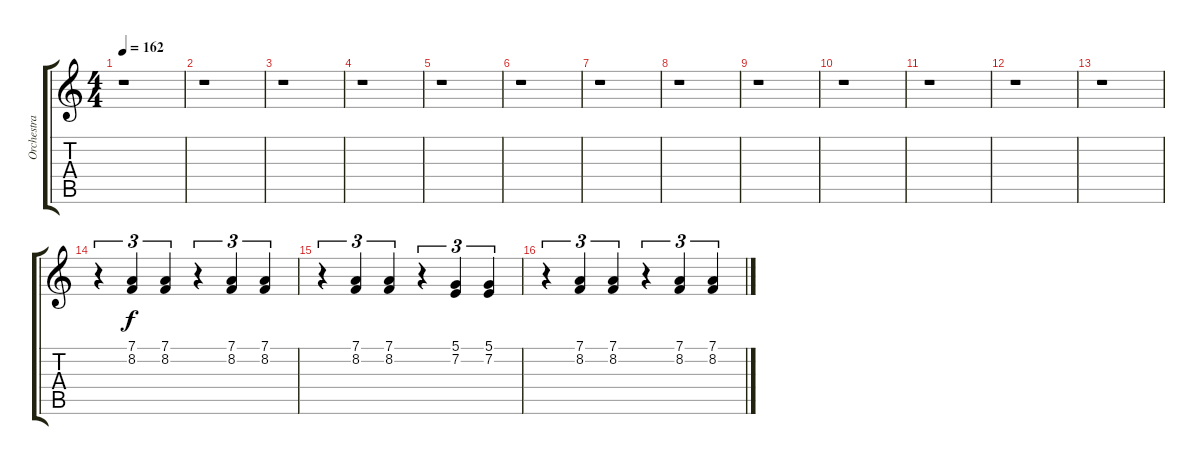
\track ("Orchestra" "Orchestra") {instrument pizzicatostrings}
\staff {score tabs}
\tuning (D4 A3 F3 C3 G2 C2) {hide}
\ts (4 4)
\tempo 162
\clef g2
\ks c
r.1{dy f} |
r.1 |
r.1 |
r.1 |
r.1 |
r.1 |
r.1 |
r.1 |
r.1 |
r.1 |
r.1 |
r.1 |
r.1 |
r.4{tu (3 2)} (7.1 8.2).4{tu (3 2)} (7.1 8.2).4{tu (3 2)} r.4{tu (3 2)} (7.1 8.2).4{tu (3 2)} (7.1 8.2).4{tu (3 2)} |
r.4{tu (3 2)} (7.1 8.2).4{tu (3 2)} (7.1 8.2).4{tu (3 2)} r.4{tu (3 2)} (5.1 7.2).4{tu (3 2)} (5.1 7.2).4{tu (3 2)} |
r.4{tu (3 2)} (7.1 8.2).4{tu (3 2)} (7.1 8.2).4{tu (3 2)} r.4{tu (3 2)} (7.1 8.2).4{tu (3 2)} (7.1 8.2).4{tu (3 2)}
